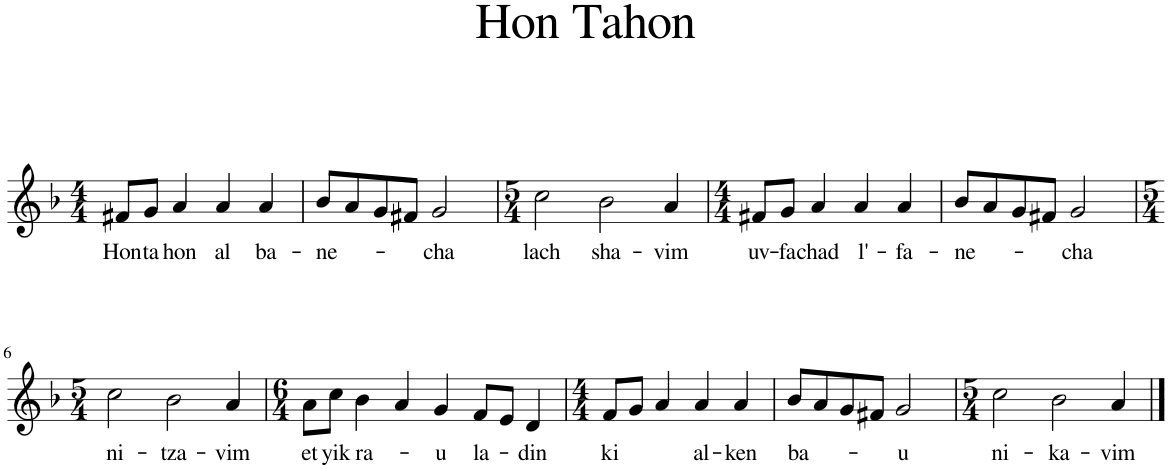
**kern	**text
*part1	*part1
*staff1	*staff1
*I"Bb Trumpet	*
*I'Bb Tpt.	*
*clefG2	*
*Trd1c2	*
*k[b-]	*
*M4/4	*
=1	=1
!	!LO:LY:b
8f#X/L	Hon
!	!LO:LY:b
8g/J	ta-
!	!LO:LY:b
4a/	-hon
!	!LO:LY:b
4a/	al
!	!LO:LY:b
4a/	ba-
=2	=2
!	!LO:LY:b
8b-/L	-ne-
8a/	.
8g/	.
8f#X/J	.
!	!LO:LY:b
2g/	-cha
=3	=3
*M5/4	*
!	!LO:LY:b
2cc\	lach
!	!LO:LY:b
2b-\	sha-
!	!LO:LY:b
4a/	-vim
=4	=4
*M4/4	*
!	!LO:LY:b
8f#X/L	uv-
!	!LO:LY:b
8g/J	-fa-
!	!LO:LY:b
4a/	-chad
!	!LO:LY:b
4a/	l'-
!	!LO:LY:b
4a/	-fa-
=5	=5
!	!LO:LY:b
8b-/L	-ne-
8a/	.
8g/	.
8f#X/J	.
!	!LO:LY:b
2g/	-cha
!!LO:LB:g=z
=6	=6
*M5/4	*
!	!LO:LY:b
2cc\	ni-
!	!LO:LY:b
2b-\	-tza-
!	!LO:LY:b
4a/	-vim
=7	=7
*M6/4	*
!	!LO:LY:b
8a\L	et
!	!LO:LY:b
8cc\J	yik-
!	!LO:LY:b
4b-\	-ra-
4a/	.
!	!LO:LY:b
4g/	-u
!	!LO:LY:b
8f/L	la-
8e/J	.
!	!LO:LY:b
4d/	-din
=8	=8
*M4/4	*
!	!LO:LY:b
8f/L	-ki
8g/J	.
4a/	.
!	!LO:LY:b
4a/	al-
!	!LO:LY:b
4a/	-ken
=9	=9
!	!LO:LY:b
8b-/L	ba-
8a/	.
8g/	.
8f#X/J	.
!	!LO:LY:b
2g/	u
=10	=10
*M5/4	*
!	!LO:LY:b
2cc\	ni-
!	!LO:LY:b
2b-\	-ka-
!	!LO:LY:b
4a/	-vim
==	==
*-	*-
